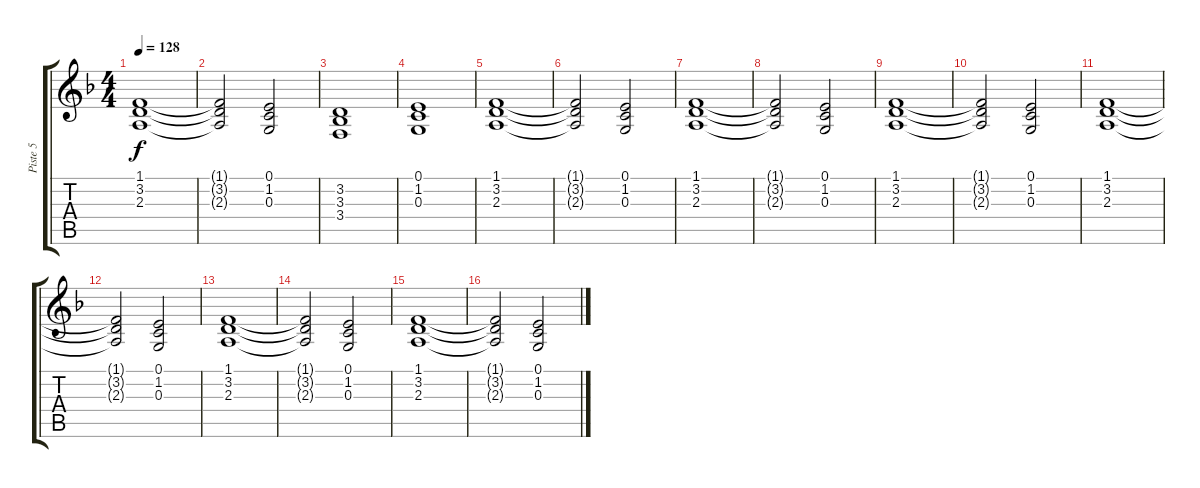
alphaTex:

\track ("Piste 5" "Piste 5") {instrument acousticgrandpiano}
\staff {score tabs}
\tuning (E4 B3 G3 D3 A2 E2) {hide}
\ts (4 4)
\tempo 128
\clef g2
\ks f
(1.1 3.2 2.3).1{dy f} |
(1.1{t} 3.2{t} 2.3{t}).2 (0.1 1.2 0.3).2 |
(3.2 3.3 3.4).1 |
(0.1 1.2 0.3).1 |
(1.1 3.2 2.3).1 |
(1.1{t} 3.2{t} 2.3{t}).2 (0.1 1.2 0.3).2 |
(1.1 3.2 2.3).1 |
(1.1{t} 3.2{t} 2.3{t}).2 (0.1 1.2 0.3).2 |
(1.1 3.2 2.3).1 |
(1.1{t} 3.2{t} 2.3{t}).2 (0.1 1.2 0.3).2 |
(1.1 3.2 2.3).1 |
(1.1{t} 3.2{t} 2.3{t}).2 (0.1 1.2 0.3).2 |
(1.1 3.2 2.3).1 |
(1.1{t} 3.2{t} 2.3{t}).2 (0.1 1.2 0.3).2 |
(1.1 3.2 2.3).1 |
(1.1{t} 3.2{t} 2.3{t}).2 (0.1 1.2 0.3).2
